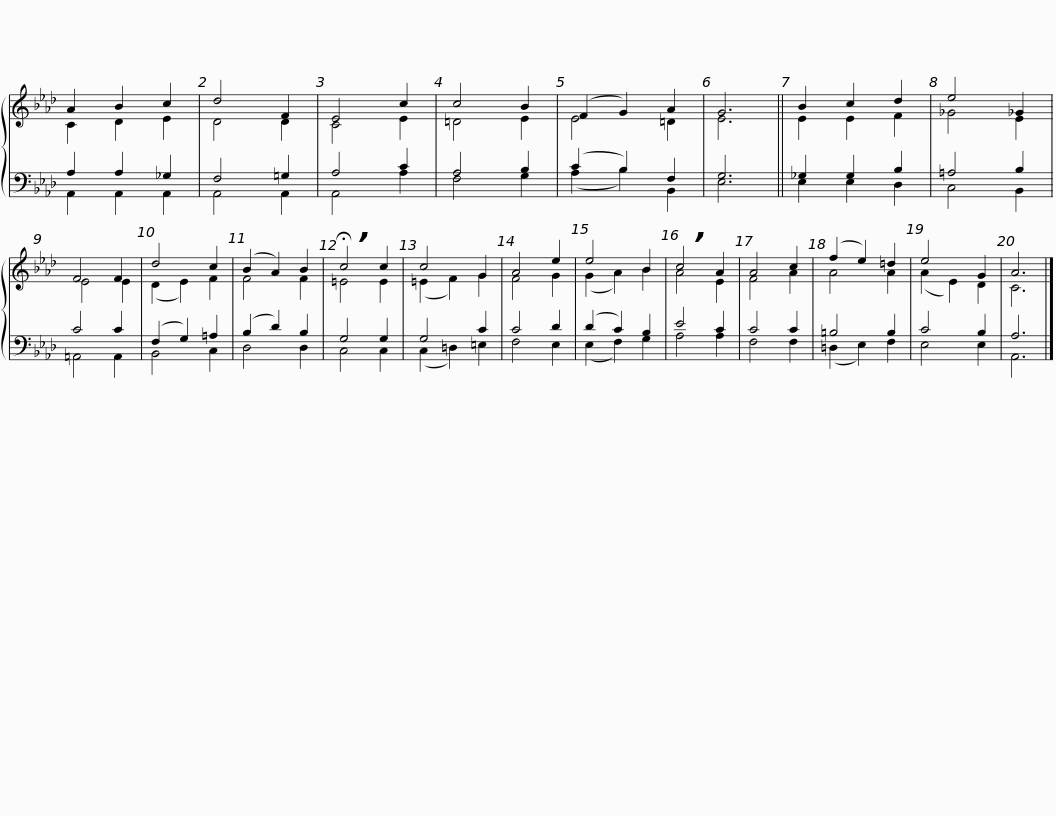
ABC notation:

X:1
%%score { ( 1 2 ) | ( 3 4 ) }
L:1/8
M:none
I:linebreak $
K:Ab
V:1 treble
V:2 treble
V:3 bass
V:4 bass
V:1
 A2 B2 c2 | d4 F2 | E4 c2 | c4 B2 | (F2 G2) A2 | %5
 G6 ||$ B2 c2 d2 | e4 _G2 | F4 F2 | d4 c2 | %10
 (B2 A2) B2 | !breath!!fermata!c4 c2 |$ c4 G2 | A4 e2 | e4 B2 | %15
 !breath!c4 A2 |$ A4 c2 | (f2 e2) =d2 | e4 G2 | A6 |] %20
V:2
 C2 D2 E2 | D4 D2 | C4 E2 | =D4 E2 | E4 =D2 | %5
 E6 ||$ E2 E2 F2 | _G4 E2 | E4 E2 | (D2 E2) F2 | %10
 F4 F2 | =E4 E2 |$ (=E2 F2) G2 | F4 G2 | (G2 A2) B2 | %15
 A4 E2 |$ F4 A2 | A4 A2 | (A2 E2) D2 | C6 |] %20
V:3
 A,2 A,2 _G,2 | F,4 =G,2 | A,4 C2 | A,4 B,2 | (C2 B,2) F,2 | %5
 G,6 ||$ _G,2 G,2 B,2 | =A,4 B,2 | C4 C2 | (F,2 G,2) =A,2 | %10
 (B,2 D2) B,2 | G,4 G,2 |$ G,4 C2 | C4 D2 | (D2 C2) B,2 | %15
 E4 C2 |$ C4 C2 | =B,4 B,2 | C4 B,2 | A,6 |] %20
V:4
 A,,2 A,,2 A,,2 | A,,4 A,,2 | A,,4 A,2 | F,4 G,2 | (A,2 B,2) B,,2 | %5
 E,6 ||$ E,2 E,2 D,2 | C,4 B,,2 | =A,,4 A,,2 | B,,4 C,2 | %10
 D,4 D,2 | C,4 C,2 |$ (C,2 =D,2) =E,2 | F,4 E,2 | (E,2 F,2) G,2 | %15
 A,4 A,2 |$ F,4 F,2 | (=D,2 E,2) F,2 | E,4 E,2 | A,,6 |] %20
